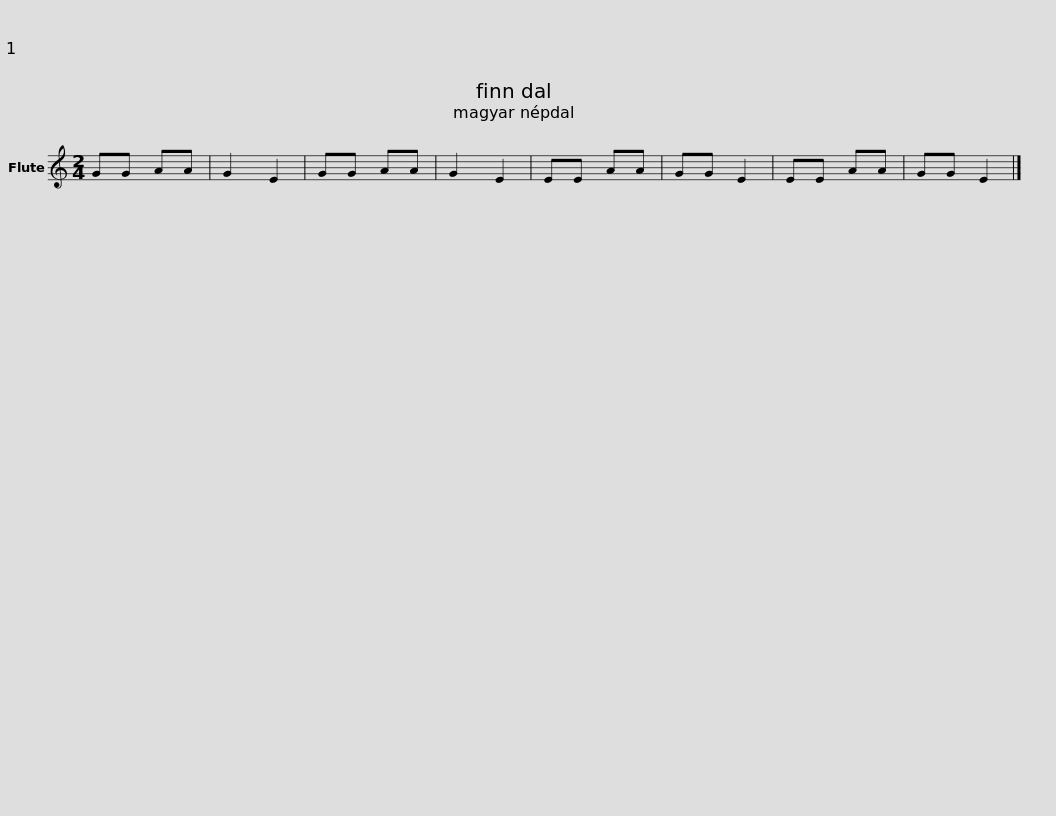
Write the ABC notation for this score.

X:1
L:1/8
M:2/4
I:linebreak $
K:C
V:1 treble
V:1
 GG AA | G2 E2 | GG AA | G2 E2 | EE AA | %5
 GG E2 | EE AA | GG E2 |] %8
